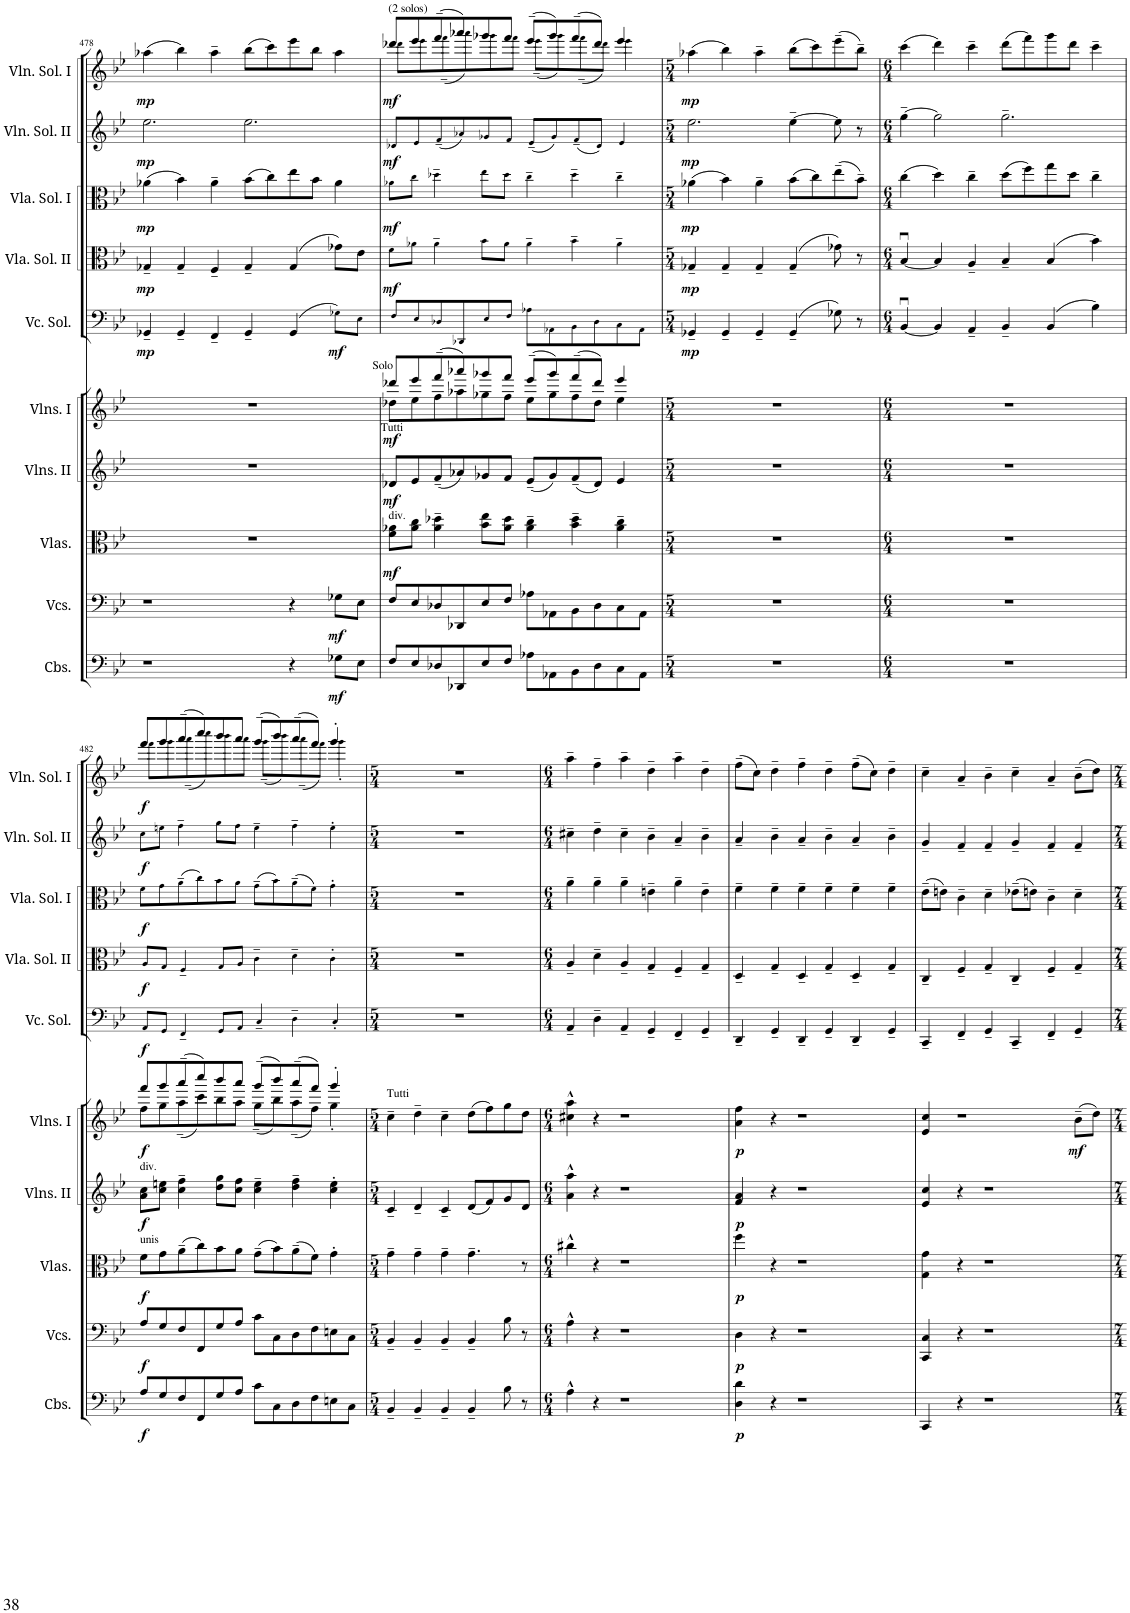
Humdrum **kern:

**kern	**dynam	**kern	**dynam	**kern	**dynam	**kern	**dynam	**kern	**dynam	**kern	**dynam	**kern	**dynam	**kern	**dynam	**kern	**dynam	**kern	**dynam
*part10	*part10	*part9	*part9	*part8	*part8	*part7	*part7	*part6	*part6	*part5	*part5	*part4	*part4	*part3	*part3	*part2	*part2	*part1	*part1
*staff10	*staff10	*staff9	*staff9	*staff8	*staff8	*staff7	*staff7	*staff6	*staff6	*staff5	*staff5	*staff4	*staff4	*staff3	*staff3	*staff2	*staff2	*staff1	*staff1
*I"Contrabasses	*	*I"Violoncellos	*	*I"Violas	*	*I"Violins II	*	*I"Violins I	*	*I"Violoncello Solo	*	*I"Viola Solo II	*	*I"Viola Solo I	*	*I"Violin Solo II	*	*I"Violin Solo I	*
*I'Cbs.	*	*I'Vcs.	*	*I'Vlas.	*	*I'Vlns. II	*	*I'Vlns. I	*	*I'Vc. Sol.	*	*I'Vla. Sol. II	*	*I'Vla. Sol. I	*	*I'Vln. Sol. II	*	*I'Vln. Sol. I	*
!!LO:PB:g=z
*clefF4	*	*clefF4	*	*clefC3	*	*clefG2	*	*clefG2	*	*clefF4	*	*clefC3	*	*clefC3	*	*clefG2	*	*clefG2	*
*Trd7c12	*	*	*	*	*	*	*	*	*	*	*	*	*	*	*	*	*	*	*
*k[b-e-]	*	*k[b-e-]	*	*k[b-e-]	*	*k[b-e-]	*	*k[b-e-]	*	*k[b-e-]	*	*k[b-e-]	*	*k[b-e-]	*	*k[b-e-]	*	*k[b-e-]	*
*M6/4	*	*M6/4	*	*M6/4	*	*M6/4	*	*M6/4	*	*M6/4	*	*M6/4	*	*M6/4	*	*M6/4	*	*M6/4	*
=478	=478	=478	=478	=478	=478	=478	=478	=478	=478	=478	=478	=478	=478	=478	=478	=478	=478	=478	=478
!	!	!	!	!	!	!	!	!	!	!	!LO:DY:b	!	!LO:DY:b	!	!LO:DY:b	!	!LO:DY:b	!	!LO:DY:b
1r	.	1r	.	1.r	.	1.r	.	1.r	.	4GG-X~/	mp	4G-X~/	mp	(4a-X\	mp	2.ee-\	mp	(4aa-X\	mp
.	.	.	.	.	.	.	.	.	.	4GG-~/	.	4G-~/	.	4b-\)	.	.	.	4bb-\)	.
.	.	.	.	.	.	.	.	.	.	4FF~/	.	4F~/	.	4a-~\	.	.	.	4aa-~\	.
.	.	.	.	.	.	.	.	.	.	4GG-~/	.	4G-~/	.	(8b-\L	.	2.ee-\	.	(8bb-\L	.
.	.	.	.	.	.	.	.	.	.	.	.	.	.	8cc\)	.	.	.	8ccc\)	.
4r	.	4r	.	.	.	.	.	.	.	(4GG-/	.	(4G-/	.	8ee-\	.	.	.	8eee-\	.
.	.	.	.	.	.	.	.	.	.	.	.	.	.	8b-\J	.	.	.	8bb-\J	.
!	!LO:DY:b	!	!LO:DY:b	!	!	!	!	!	!	!	!LO:DY:b	!	!	!	!	!	!	!	!
8G-X\L	mf	8G-X\L	mf	.	.	.	.	.	.	8G-X\L)	mf	8g-X\L)	.	4a-\	.	.	.	4aa-\	.
8E-\J	.	8E-\J	.	.	.	.	.	.	.	8E-\J	.	8e-\J	.	.	.	.	.	.	.
=479	=479	=479	=479	=479	=479	=479	=479	=479	=479	=479	=479	=479	=479	=479	=479	=479	=479	=479	=479
*	*	*	*	*	*	*	*	*^	*	*	*	*	*	*	*	*	*	*^	*
!	!	!	!	!	!	!	!	!	!	!	!	!	!	!	!	!	!	!	!LO:TX:a:t=(2 solos)	!	!
!	!	!	!	!	!	!	!	!LO:TX:a:t=Solo	!	!	!	!	!	!	!	!	!	!	!	!	!
!	!	!	!	!	!	!	!	!LO:TX:b:t=Tutti	!	!	!	!	!	!	!	!	!	!	!	!	!
!	!	!	!	!LO:TX:a:t=div.	!	!	!	!	!	!	!	!	!	!	!	!	!	!	!	!	!
!	!	!	!	!	!LO:DY:b	!	!LO:DY:b	!	!	!LO:DY:b	!	!	!	!LO:DY:b	!	!LO:DY:b	!	!LO:DY:b	!	!	!LO:DY:b
8F/L	.	8F/L	.	8f\ 8a-X\L	mf	8d-X/L	mf	8ddd-X/L	8dd-X\L	mf	8F/L	.	8f\L	mf	8a-X\L	mf	8d-X/L	mf	8ddd-X/L	8ddd-!\L	mf
8E-/	.	8E-/	.	8a-\ 8cc\J	.	8e-/	.	8eee-/	8ee-\	.	8E-/	.	8a-X\J	.	8cc\J	.	8e-/	.	8eee-/	8eee-!\	.
8D-X/	.	8D-X/	.	4a-\~ 4dd-X\~	.	(8f~/	.	(8fff~/	8ff\	.	8D-X/	.	4a-~\	.	4dd-X~\	.	(8f~/	.	(8fff~/	(8fff~!\	.
8DD-X/	.	8DD-X/	.	.	.	8a-X/)	.	8aaa-X/)	8aa-X\	.	8DD-X/	.	.	.	.	.	8a-X/)	.	8aaa-X/)	8aaa-!\)	.
8E-/	.	8E-/	.	8b-\ 8ee-\L	.	8g-X/	.	8ggg-X/	8gg-X\	.	8E-/	.	8b-\L	.	8ee-\L	.	8g-X/	.	8ggg-X/	8ggg-!\	.
8F/J	.	8F/J	.	8a-\ 8dd-\J	.	8f/J	.	8fff/J	8ff\J	.	8F/J	.	8a-\J	.	8dd-\J	.	8f/J	.	8fff/J	8fff!\J	.
8A-X\L	.	8A-X\L	.	4a-\~ 4cc\~	.	(8e-~/L	.	(8eee-~/L	8ee-\L	.	8A-X\L	.	4a-~\	.	4cc~\	.	(8e-~/L	.	(8eee-~/L	(8eee-~!\L	.
8AA-X\	.	8AA-X\	.	.	.	8g-/)	.	8ggg-/)	8gg-\	.	8AA-X\	.	.	.	.	.	8g-/)	.	8ggg-/)	8ggg-!\)	.
8BB-\	.	8BB-\	.	4b-\~ 4dd-\~	.	(8f~/	.	(8fff~/	8ff\	.	8BB-\	.	4b-~\	.	4dd-~\	.	(8f~/	.	(8fff~/	(8fff~!\	.
8D-\	.	8D-\	.	.	.	8d-/J)	.	8ddd-/J)	8dd-\J	.	8D-\	.	.	.	.	.	8d-/J)	.	8ddd-/J)	8ddd-!\J)	.
8C\	.	8C\	.	4a-\~ 4cc\~	.	4e-/	.	4eee-/	4ee-\	.	8C\	.	4a-~\	.	4cc~\	.	4e-/	.	4eee-/	4eee-!\	.
8AA-\J	.	8AA-\J	.	.	.	.	.	.	.	.	8AA-\J	.	.	.	.	.	.	.	.	.	.
*	*	*	*	*	*	*	*	*v	*v	*	*	*	*	*	*	*	*	*	*v	*v	*
=480	=480	=480	=480	=480	=480	=480	=480	=480	=480	=480	=480	=480	=480	=480	=480	=480	=480	=480	=480
*M5/4	*	*M5/4	*	*M5/4	*	*M5/4	*	*M5/4	*	*M5/4	*	*M5/4	*	*M5/4	*	*M5/4	*	*M5/4	*
!	!	!	!	!	!	!	!	!	!	!	!LO:DY:b	!	!LO:DY:b	!	!LO:DY:b	!	!LO:DY:b	!	!LO:DY:b
4%5r	.	4%5r	.	4%5r	.	4%5r	.	4%5r	.	4GG-X~/	mp	4G-X~/	mp	(4a-X\	mp	2.ee-\	mp	(4aa-X\	mp
.	.	.	.	.	.	.	.	.	.	4GG-~/	.	4G-~/	.	4b-\)	.	.	.	4bb-\)	.
.	.	.	.	.	.	.	.	.	.	4GG-~/	.	4G-~/	.	4a-~\	.	.	.	4aa-~\	.
.	.	.	.	.	.	.	.	.	.	(4GG-~/	.	(4G-~/	.	(8b-\L	.	[4ee-~\	.	(8bb-\L	.
.	.	.	.	.	.	.	.	.	.	.	.	.	.	8cc\)	.	.	.	8ccc\)	.
.	.	.	.	.	.	.	.	.	.	8G-X\)	.	8g-X\)	.	(8ee-~\	.	8ee-\]	.	(8eee-~\	.
.	.	.	.	.	.	.	.	.	.	8r	.	8r	.	8b-~\J)	.	8r	.	8bb-~\J)	.
=481	=481	=481	=481	=481	=481	=481	=481	=481	=481	=481	=481	=481	=481	=481	=481	=481	=481	=481	=481
*M6/4	*	*M6/4	*	*M6/4	*	*M6/4	*	*M6/4	*	*M6/4	*	*M6/4	*	*M6/4	*	*M6/4	*	*M6/4	*
1.r	.	1.r	.	1.r	.	1.r	.	1.r	.	[4BB-u/	.	[4B-u/	.	(4cc\	.	[4gg~\	.	(4ccc\	.
.	.	.	.	.	.	.	.	.	.	4BB-/]	.	4B-/]	.	4dd\)	.	2gg\]	.	4ddd\)	.
.	.	.	.	.	.	.	.	.	.	4AA~/	.	4A~/	.	4cc~\	.	.	.	4ccc~\	.
.	.	.	.	.	.	.	.	.	.	4BB-~/	.	4B-~/	.	(8dd\L	.	2.gg~\	.	(8ddd\L	.
.	.	.	.	.	.	.	.	.	.	.	.	.	.	8ff\)	.	.	.	8fff\)	.
.	.	.	.	.	.	.	.	.	.	(4BB-/	.	(4B-/	.	8gg\	.	.	.	8ggg\	.
.	.	.	.	.	.	.	.	.	.	.	.	.	.	8dd\J	.	.	.	8ddd\J	.
.	.	.	.	.	.	.	.	.	.	4B-\)	.	4b-\)	.	4cc~\	.	.	.	4ccc~\	.
!!LO:LB:g=z
=482	=482	=482	=482	=482	=482	=482	=482	=482	=482	=482	=482	=482	=482	=482	=482	=482	=482	=482	=482
*	*	*	*	*	*	*	*	*^	*	*	*	*	*	*	*	*	*	*^	*
!	!	!	!	!	!	!LO:TX:a:t=div.	!	!	!	!	!	!	!	!	!	!	!	!	!	!	!
!	!	!	!	!LO:TX:a:t=unis	!	!	!	!	!	!	!	!	!	!	!	!	!	!	!	!	!
!	!LO:DY:b	!	!LO:DY:b	!	!LO:DY:b	!	!LO:DY:b	!	!	!LO:DY:b	!	!LO:DY:b	!	!LO:DY:b	!	!LO:DY:b	!	!LO:DY:b	!	!	!LO:DY:b
8A/L	f	8A/L	f	8f\L	f	8a\ 8cc\L	f	8fff/L	8ff\L	f	8AA/L	f	8A/L	f	8f\L	f	8cc\L	f	8fff/L	8fff!\L	f
8G/	.	8G/	.	8g\	.	8cc\ 8een\J	.	8ggg/	8gg\	.	8GG/J	.	8G/J	.	8g\	.	8een\J	.	8ggg/	8ggg!\	.
8F/	.	8F/	.	(8a~\	.	4cc\~ 4ff\~	.	(8aaa~/	(8aa~\	.	4FF~/	.	4F~/	.	(8a~\	.	4ff~\	.	(8aaa~/	(8aaa~!\	.
8FF/	.	8FF/	.	8cc\)	.	.	.	8cccc/)	8ccc\)	.	.	.	.	.	8cc\)	.	.	.	8cccc/)	8cccc!\)	.
8G/	.	8G/	.	8b-\	.	8dd\ 8gg\L	.	8bbb-/	8bb-\	.	8GG/L	.	8G/L	.	8b-\	.	8gg\L	.	8bbb-/	8bbb-!\	.
8A/J	.	8A/J	.	8a\J	.	8cc\ 8ff\J	.	8aaa/J	8aa\J	.	8AA/J	.	8A/J	.	8a\J	.	8ff\J	.	8aaa/J	8aaa!\J	.
8c\L	.	8c\L	.	(8g~\L	.	4cc\~ 4ee\~	.	(8ggg~/L	(8gg~\L	.	4C~/	.	4c~\	.	(8g~\L	.	4ee~\	.	(8ggg~/L	(8ggg~!\L	.
8C\	.	8C\	.	8b-\)	.	.	.	8bbb-/)	8bb-\)	.	.	.	.	.	8b-\)	.	.	.	8bbb-/)	8bbb-!\)	.
8D\	.	8D\	.	(8a~\	.	4dd\~ 4ff\~	.	(8aaa~/	(8aa~\	.	4D~\	.	4d~\	.	(8a~\	.	4ff~\	.	(8aaa~/	(8aaa~!\	.
8F\	.	8F\	.	8f\J)	.	.	.	8fff/J)	8ff\J)	.	.	.	.	.	8f\J)	.	.	.	8fff/J)	8fff!\J)	.
8En\	.	8En\	.	4g'\	.	4cc\' 4ee\'	.	4ggg'/	4gg'\	.	4C'/	.	4c'\	.	4g'\	.	4ee'\	.	4ggg'/	4ggg'!\	.
8C\J	.	8C\J	.	.	.	.	.	.	.	.	.	.	.	.	.	.	.	.	.	.	.
*	*	*	*	*	*	*	*	*v	*v	*	*	*	*	*	*	*	*	*	*v	*v	*
=483	=483	=483	=483	=483	=483	=483	=483	=483	=483	=483	=483	=483	=483	=483	=483	=483	=483	=483	=483
*M5/4	*	*M5/4	*	*M5/4	*	*M5/4	*	*M5/4	*	*M5/4	*	*M5/4	*	*M5/4	*	*M5/4	*	*M5/4	*
!	!	!	!	!	!	!	!	!LO:TX:a:t=Tutti	!	!	!	!	!	!	!	!	!	!	!
4BB-~/	.	4BB-~/	.	4g~\	.	4c~/	.	4cc~\	.	4%5r	.	4%5r	.	4%5r	.	4%5r	.	4%5r	.
4BB-~/	.	4BB-~/	.	4g~\	.	4d~/	.	4dd~\	.	.	.	.	.	.	.	.	.	.	.
4BB-~/	.	4BB-~/	.	4g~\	.	4c~/	.	4cc~\	.	.	.	.	.	.	.	.	.	.	.
4BB-~/	.	4BB-~/	.	4.g~\	.	(8d/L	.	(8dd\L	.	.	.	.	.	.	.	.	.	.	.
.	.	.	.	.	.	8f/)	.	8ff\)	.	.	.	.	.	.	.	.	.	.	.
8B-\	.	8B-\	.	.	.	8g/	.	8gg\	.	.	.	.	.	.	.	.	.	.	.
8r	.	8r	.	8r	.	8d/J	.	8dd\J	.	.	.	.	.	.	.	.	.	.	.
=484	=484	=484	=484	=484	=484	=484	=484	=484	=484	=484	=484	=484	=484	=484	=484	=484	=484	=484	=484
*M6/4	*	*M6/4	*	*M6/4	*	*M6/4	*	*M6/4	*	*M6/4	*	*M6/4	*	*M6/4	*	*M6/4	*	*M6/4	*
4A^^\	.	4A^^\	.	4cc#X^^\	.	4a\^^ 4aa\^^	.	4cc#X\^^ 4aa\^^	.	4AA~/	.	4A~/	.	4a~\	.	4cc#X~\	.	4aa~\	.
4r	.	4r	.	4r	.	4r	.	4r	.	4D~\	.	4d~\	.	4a~\	.	4dd~\	.	4ff~\	.
1r	.	1r	.	1r	.	1r	.	1r	.	4AA~/	.	4A~/	.	4a~\	.	4cc#~\	.	4aa~\	.
.	.	.	.	.	.	.	.	.	.	4GG~/	.	4G~/	.	4en~\	.	4b-~\	.	4dd~\	.
.	.	.	.	.	.	.	.	.	.	4FF~/	.	4F~/	.	4a~\	.	4a~/	.	4aa~\	.
.	.	.	.	.	.	.	.	.	.	4GG~/	.	4G~/	.	4e~\	.	4b-~\	.	4dd~\	.
=485	=485	=485	=485	=485	=485	=485	=485	=485	=485	=485	=485	=485	=485	=485	=485	=485	=485	=485	=485
!	!LO:DY:b	!	!LO:DY:b	!	!LO:DY:b	!	!LO:DY:b	!	!LO:DY:b	!	!	!	!	!	!	!	!	!	!
4D\ 4d\	p	4D\	p	4ff\	p	4f/ 4a/	p	4a\ 4ff\	p	4DD~/	.	4D~/	.	4f~\	.	4a~/	.	(8ff~\L	.
.	.	.	.	.	.	.	.	.	.	.	.	.	.	.	.	.	.	8cc\J)	.
4r	.	4r	.	4r	.	4r	.	4r	.	4GG~/	.	4G~/	.	4f~\	.	4b-~\	.	4dd~\	.
1r	.	1r	.	1r	.	1r	.	1r	.	4DD~/	.	4D~/	.	4f~\	.	4a~/	.	4ff~\	.
.	.	.	.	.	.	.	.	.	.	4GG~/	.	4G~/	.	4f~\	.	4b-~\	.	4dd~\	.
.	.	.	.	.	.	.	.	.	.	4DD~/	.	4D~/	.	4f~\	.	4a~/	.	(8ff~\L	.
.	.	.	.	.	.	.	.	.	.	.	.	.	.	.	.	.	.	8cc\J)	.
.	.	.	.	.	.	.	.	.	.	4GG~/	.	4G~/	.	4f~\	.	4b-~\	.	4dd~\	.
=486	=486	=486	=486	=486	=486	=486	=486	=486	=486	=486	=486	=486	=486	=486	=486	=486	=486	=486	=486
4CC/	.	4CC/ 4C/	.	4G\ 4g\	.	4e-/ 4cc/	.	4e-/ 4cc/	.	4CC~/	.	4C~/	.	(8e-~\L	.	4g~/	.	4cc~\	.
.	.	.	.	.	.	.	.	.	.	.	.	.	.	8en\J)	.	.	.	.	.
4r	.	4r	.	4r	.	4r	.	1r	.	4FF~/	.	4F~/	.	4c~\	.	4f~/	.	4a~/	.
1r	.	1r	.	1r	.	1r	.	.	.	4GG~/	.	4G~/	.	4d~\	.	4f~/	.	4b-~\	.
.	.	.	.	.	.	.	.	.	.	4CC~/	.	4C~/	.	(8e-X~\L	.	4g~/	.	4cc~\	.
.	.	.	.	.	.	.	.	.	.	.	.	.	.	8en\J)	.	.	.	.	.
.	.	.	.	.	.	.	.	.	.	4FF~/	.	4F~/	.	4c~\	.	4f~/	.	4a~/	.
!	!	!	!	!	!	!	!	!	!LO:DY:b	!	!	!	!	!	!	!	!	!	!
.	.	.	.	.	.	.	.	(8b-~\L	mf	4GG~/	.	4G~/	.	4d~\	.	4f~/	.	(8b-~\L	.
.	.	.	.	.	.	.	.	8dd\J)	.	.	.	.	.	.	.	.	.	8dd\J)	.
=	=	=	=	=	=	=	=	=	=	=	=	=	=	=	=	=	=	=	=
*-	*-	*-	*-	*-	*-	*-	*-	*-	*-	*-	*-	*-	*-	*-	*-	*-	*-	*-	*-
